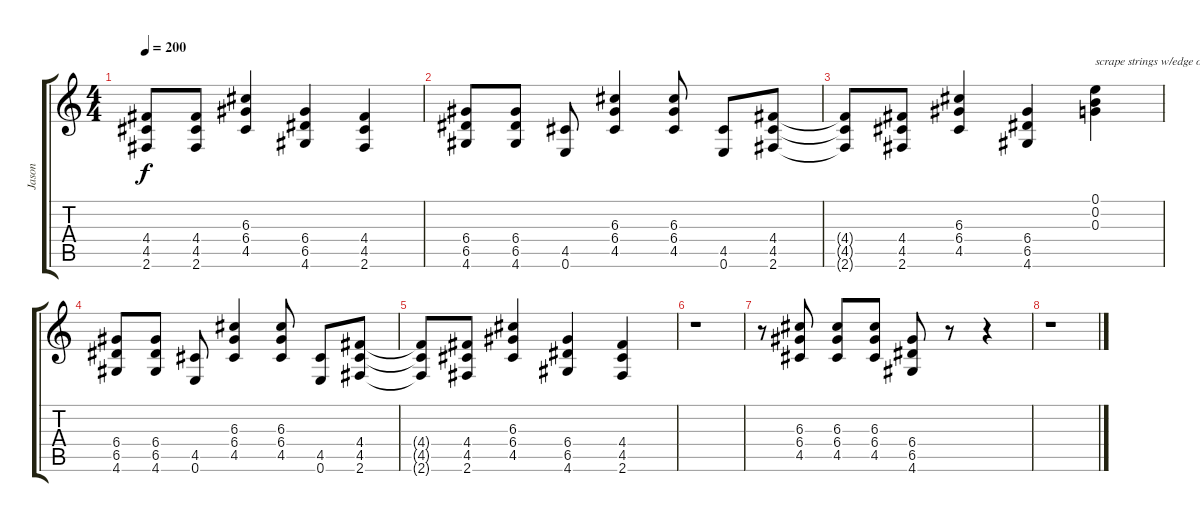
\track ("Jason" "Jason") {instrument overdrivenguitar}
\staff {score tabs}
\tuning (E4 B3 G3 D3 A2 E2) {hide}
\ts (4 4)
\tempo 200
\clef g2
\ks c
(4.4{t} 4.5{t} 2.6{t}).8{dy f} (4.4 4.5 2.6).8 (6.3 6.4 4.5).4 (6.4 6.5 4.6).4 (4.4 4.5 2.6).4 |
(6.4 6.5 4.6).8 (6.4 6.5 4.6).8 (4.5 0.6).8 (6.3 6.4 4.5).4 (6.3 6.4 4.5).8 (4.5 0.6).8 (4.4 4.5 2.6).8 |
(4.4{t} 4.5{t} 2.6{t}).8 (4.4 4.5 2.6).8 (6.3 6.4 4.5).4 (6.4 6.5 4.6).4 (0.1 0.2 0.3).4{txt "scrape strings w/edge of pick"} |
(6.4 6.5 4.6).8 (6.4 6.5 4.6).8 (4.5 0.6).8 (6.3 6.4 4.5).4 (6.3 6.4 4.5).8 (4.5 0.6).8 (4.4 4.5 2.6).8 |
(4.4{t} 4.5{t} 2.6{t}).8 (4.4 4.5 2.6).8 (6.3 6.4 4.5).4 (6.4 6.5 4.6).4 (4.4 4.5 2.6).4 |
r.1 |
r.8 (6.3 6.4 4.5).8 (6.3 6.4 4.5).8 (6.3 6.4 4.5).8 (6.4 6.5 4.6).8 r.8 r.4 |
r.1
